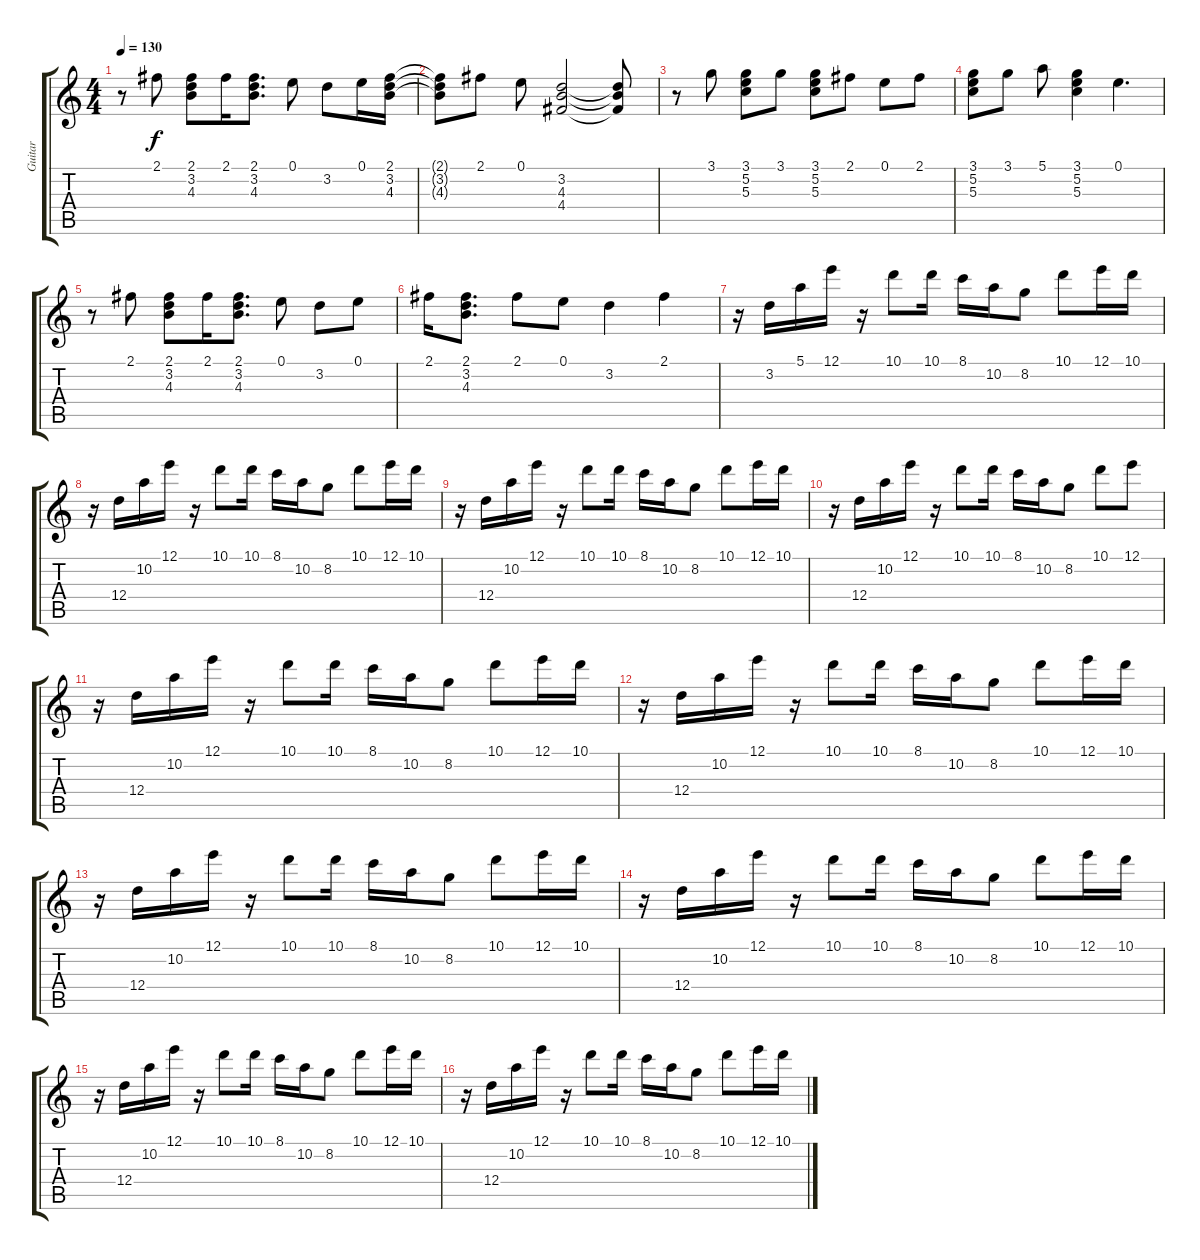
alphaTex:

\track ("Guitar" "Guitar") {instrument distortionguitar}
\staff {score tabs}
\tuning (E4 B3 G3 D3 A2 E2) {hide}
\ts (4 4)
\tempo 130
\clef g2
\ks c
r.8{dy f} 2.1.8 (2.1 3.2 4.3).8 2.1.16 (2.1 3.2 4.3).8{d} 0.1.8 3.2.8 0.1.16 (2.1 3.2 4.3).16 |
(2.1{t} 3.2{t} 4.3{t}).8 2.1.8 0.1.8 (3.2 4.3 4.4).2 (3.2{t} 4.3{t} 4.4{t}).8 |
r.8 3.1.8 (3.1 5.2 5.3).8 3.1.8 (3.1 5.2 5.3).8 2.1.8 0.1.8 2.1.8 |
(3.1 5.2 5.3).8 3.1.8 5.1.8 (3.1 5.2 5.3).4 0.1.4{d} |
r.8 2.1.8 (2.1 3.2 4.3).8 2.1.16 (2.1 3.2 4.3).8{d} 0.1.8 3.2.8 0.1.8 |
2.1.16 (2.1 3.2 4.3).8{d} 2.1.8 0.1.8 3.2.4 2.1.4 |
r.16 3.2.16 5.1.16 12.1.16 r.16 10.1.8 10.1.16 8.1.16 10.2.16 8.2.8 10.1.8 12.1.16 10.1.16 |
r.16 12.4.16 10.2.16 12.1.16 r.16 10.1.8 10.1.16 8.1.16 10.2.16 8.2.8 10.1.8 12.1.16 10.1.16 |
r.16 12.4.16 10.2.16 12.1.16 r.16 10.1.8 10.1.16 8.1.16 10.2.16 8.2.8 10.1.8 12.1.16 10.1.16 |
r.16 12.4.16 10.2.16 12.1.16 r.16 10.1.8 10.1.16 8.1.16 10.2.16 8.2.8 10.1.8 12.1.8 |
r.16 12.4.16 10.2.16 12.1.16 r.16 10.1.8 10.1.16 8.1.16 10.2.16 8.2.8 10.1.8 12.1.16 10.1.16 |
r.16 12.4.16 10.2.16 12.1.16 r.16 10.1.8 10.1.16 8.1.16 10.2.16 8.2.8 10.1.8 12.1.16 10.1.16 |
r.16 12.4.16 10.2.16 12.1.16 r.16 10.1.8 10.1.16 8.1.16 10.2.16 8.2.8 10.1.8 12.1.16 10.1.16 |
r.16 12.4.16 10.2.16 12.1.16 r.16 10.1.8 10.1.16 8.1.16 10.2.16 8.2.8 10.1.8 12.1.16 10.1.16 |
r.16 12.4.16 10.2.16 12.1.16 r.16 10.1.8 10.1.16 8.1.16 10.2.16 8.2.8 10.1.8 12.1.16 10.1.16 |
r.16 12.4.16 10.2.16 12.1.16 r.16 10.1.8 10.1.16 8.1.16 10.2.16 8.2.8 10.1.8 12.1.16 10.1.16
